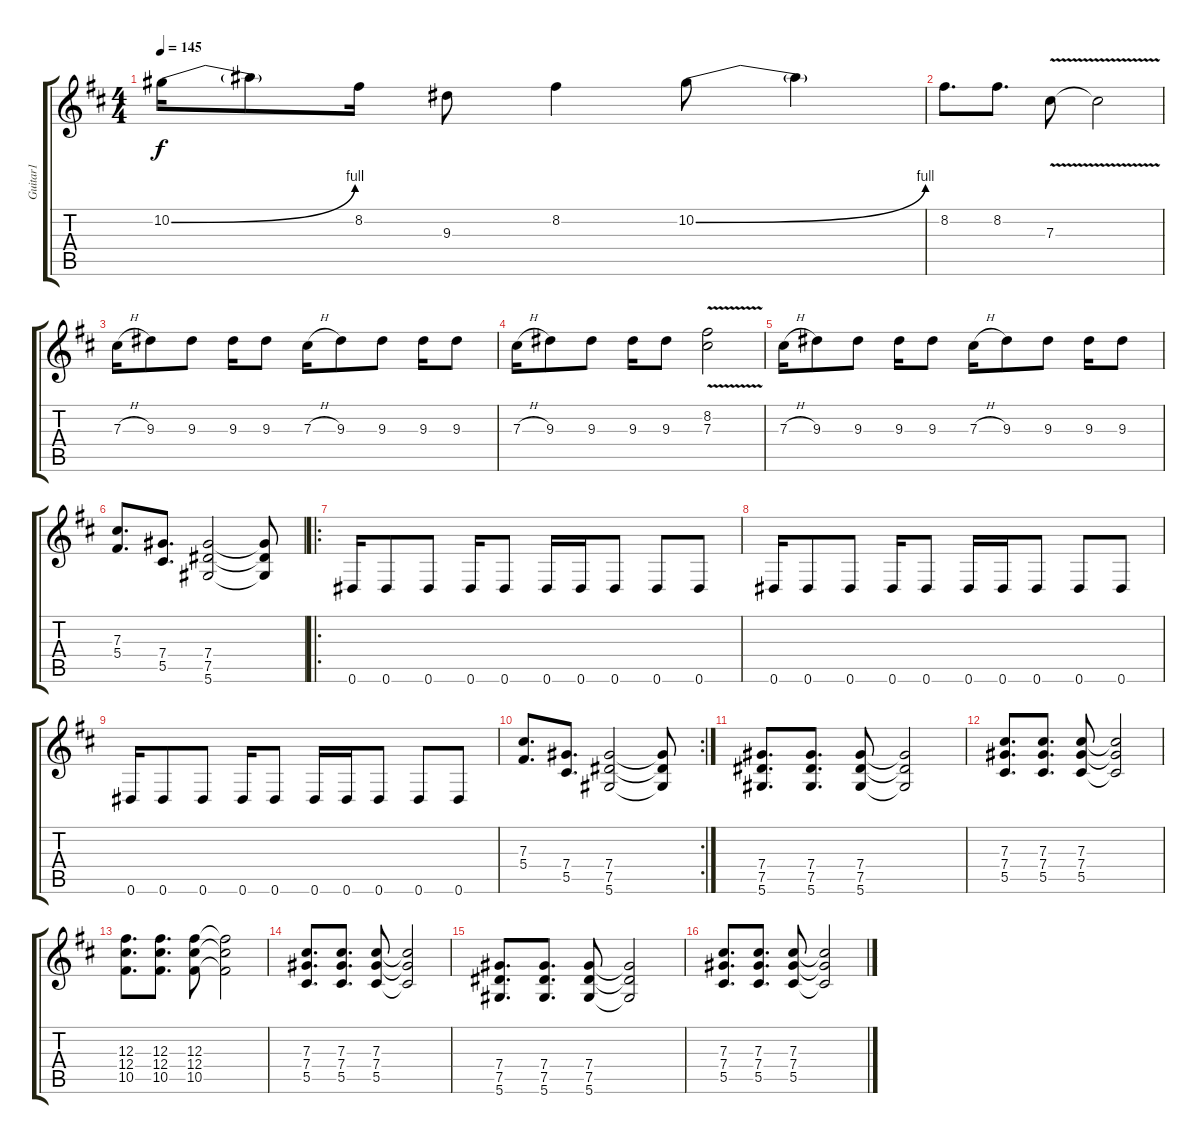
\track ("Guitar1" "Guitar1") {instrument acousticguitarsteel}
\staff {score tabs}
\tuning (Eb4 Bb3 Gb3 Db3 Ab2 Eb2) {hide}
\ts (4 4)
\tempo 145
\clef g2
\ks d
10.2{be (bend 0 0 60 4)}.16{dy f} 10.2{t}.8 8.2.16 9.3.8 8.2.4 10.2{be (bend 0 0 60 4)}.8 10.2{t}.4 |
8.2.8{d} 8.2.8{d} 7.3{v}.8 7.3{v t}.2 |
7.3{h}.16 9.3.8 9.3.8 9.3.16 9.3.8 7.3{h}.16 9.3.8 9.3.8 9.3.16 9.3.8 |
7.3{h}.16 9.3.8 9.3.8 9.3.16 9.3.8 (8.2{v} 7.3{v}).2 |
7.3{h}.16 9.3.8 9.3.8 9.3.16 9.3.8 7.3{h}.16 9.3.8 9.3.8 9.3.16 9.3.8 |
(7.3 5.4).8{d} (7.4 5.5).8{d} (7.4 7.5 5.6).2 (7.4{t} 7.5{t} 5.6{t}).8 |
\ro
0.6.16 0.6.8 0.6.8 0.6.16 0.6.8 0.6.16 0.6.16 0.6.8 0.6.8 0.6.8 |
0.6.16 0.6.8 0.6.8 0.6.16 0.6.8 0.6.16 0.6.16 0.6.8 0.6.8 0.6.8 |
0.6.16 0.6.8 0.6.8 0.6.16 0.6.8 0.6.16 0.6.16 0.6.8 0.6.8 0.6.8 |
\rc 2
(7.3 5.4).8{d} (7.4 5.5).8{d} (7.4 7.5 5.6).2 (7.4{t} 7.5{t} 5.6{t}).8 |
(7.4 7.5 5.6).8{d} (7.4 7.5 5.6).8{d} (7.4 7.5 5.6).8 (7.4{t} 7.5{t} 5.6{t}).2 |
(7.3 7.4 5.5).8{d} (7.3 7.4 5.5).8{d} (7.3 7.4 5.5).8 (7.3{t} 7.4{t} 5.5{t}).2 |
(12.3 12.4 10.5).8{d} (12.3 12.4 10.5).8{d} (12.3 12.4 10.5).8 (12.3{t} 12.4{t} 10.5{t}).2 |
(7.3 7.4 5.5).8{d} (7.3 7.4 5.5).8{d} (7.3 7.4 5.5).8 (7.3{t} 7.4{t} 5.5{t}).2 |
(7.4 7.5 5.6).8{d} (7.4 7.5 5.6).8{d} (7.4 7.5 5.6).8 (7.4{t} 7.5{t} 5.6{t}).2 |
(7.3 7.4 5.5).8{d} (7.3 7.4 5.5).8{d} (7.3 7.4 5.5).8 (7.3{t} 7.4{t} 5.5{t}).2
